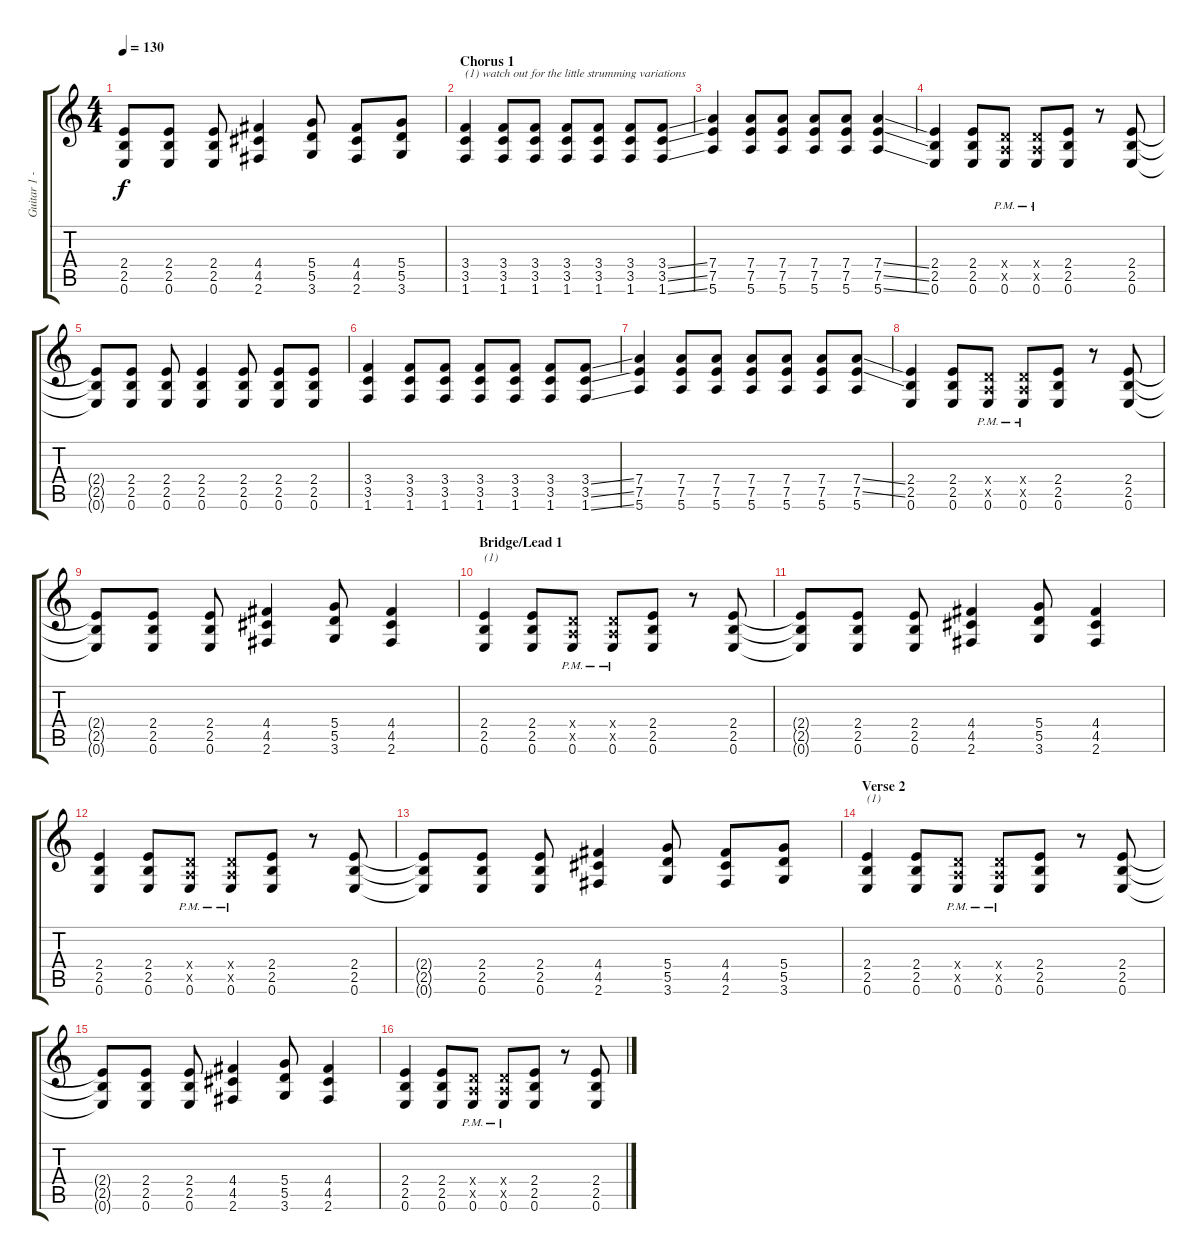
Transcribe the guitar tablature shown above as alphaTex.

\track ("Guitar 1 - rythm" "Guitar 1 -") {instrument distortionguitar}
\staff {score tabs}
\tuning (E4 B3 G3 D3 A2 E2) {hide}
\ts (4 4)
\tempo 130
\clef g2
\ks c
(2.4{t} 2.5{t} 0.6{t}).8{dy f} (2.4 2.5 0.6).8 (2.4 2.5 0.6).8 (4.4 4.5 2.6).4 (5.4 5.5 3.6).8 (4.4 4.5 2.6).8 (5.4 5.5 3.6).8 |
\section ("" "Chorus 1")
(3.4 3.5 1.6).4{txt "(1) watch out for the little strumming variations"} (3.4 3.5 1.6).8 (3.4 3.5 1.6).8 (3.4 3.5 1.6).8 (3.4 3.5 1.6).8 (3.4 3.5 1.6).8 (3.4{ss} 3.5{ss} 1.6{ss}).8 |
(7.4 7.5 5.6).4 (7.4 7.5 5.6).8 (7.4 7.5 5.6).8 (7.4 7.5 5.6).8 (7.4 7.5 5.6).8 (7.4{ss} 7.5{ss} 5.6{ss}).4 |
(2.4 2.5 0.6).4 (2.4 2.5 0.6).8 (0.4{x} 0.5{x} 0.6{pm}).8 (0.4{x} 0.5{x} 0.6{pm}).8 (2.4 2.5 0.6).8 r.8 (2.4 2.5 0.6).8 |
(2.4{t} 2.5{t} 0.6{t}).8 (2.4 2.5 0.6).8 (2.4 2.5 0.6).8 (2.4 2.5 0.6).4 (2.4 2.5 0.6).8 (2.4 2.5 0.6).8 (2.4 2.5 0.6).8 |
(3.4 3.5 1.6).4 (3.4 3.5 1.6).8 (3.4 3.5 1.6).8 (3.4 3.5 1.6).8 (3.4 3.5 1.6).8 (3.4 3.5 1.6).8 (3.4{ss} 3.5{ss} 1.6{ss}).8 |
(7.4 7.5 5.6).4 (7.4 7.5 5.6).8 (7.4 7.5 5.6).8 (7.4 7.5 5.6).8 (7.4 7.5 5.6).8 (7.4 7.5 5.6).8 (7.4{ss} 7.5{ss} 5.6).8 |
(2.4 2.5 0.6).4 (2.4 2.5 0.6).8 (0.4{x} 0.5{x} 0.6{pm}).8 (0.4{x} 0.5{x} 0.6{pm}).8 (2.4 2.5 0.6).8 r.8 (2.4 2.5 0.6).8 |
(2.4{t} 2.5{t} 0.6{t}).8 (2.4 2.5 0.6).8 (2.4 2.5 0.6).8 (4.4 4.5 2.6).4 (5.4 5.5 3.6).8 (4.4 4.5 2.6).4 |
\section ("" "Bridge/Lead 1")
(2.4 2.5 0.6).4{txt "(1)"} (2.4 2.5 0.6).8 (0.4{x} 0.5{x} 0.6{pm}).8 (0.4{x} 0.5{x} 0.6{pm}).8 (2.4 2.5 0.6).8 r.8 (2.4 2.5 0.6).8 |
(2.4{t} 2.5{t} 0.6{t}).8 (2.4 2.5 0.6).8 (2.4 2.5 0.6).8 (4.4 4.5 2.6).4 (5.4 5.5 3.6).8 (4.4 4.5 2.6).4 |
(2.4 2.5 0.6).4 (2.4 2.5 0.6).8 (0.4{x} 0.5{x} 0.6{pm}).8 (0.4{x} 0.5{x} 0.6{pm}).8 (2.4 2.5 0.6).8 r.8 (2.4 2.5 0.6).8 |
(2.4{t} 2.5{t} 0.6{t}).8 (2.4 2.5 0.6).8 (2.4 2.5 0.6).8 (4.4 4.5 2.6).4 (5.4 5.5 3.6).8 (4.4 4.5 2.6).8 (5.4 5.5 3.6).8 |
\section ("" "Verse 2")
(2.4 2.5 0.6).4{txt "(1)"} (2.4 2.5 0.6).8 (0.4{x} 0.5{x} 0.6{pm}).8 (0.4{x} 0.5{x} 0.6{pm}).8 (2.4 2.5 0.6).8 r.8 (2.4 2.5 0.6).8 |
(2.4{t} 2.5{t} 0.6{t}).8 (2.4 2.5 0.6).8 (2.4 2.5 0.6).8 (4.4 4.5 2.6).4 (5.4 5.5 3.6).8 (4.4 4.5 2.6).4 |
(2.4 2.5 0.6).4 (2.4 2.5 0.6).8 (0.4{x} 0.5{x} 0.6{pm}).8 (0.4{x} 0.5{x} 0.6{pm}).8 (2.4 2.5 0.6).8 r.8 (2.4 2.5 0.6).8
